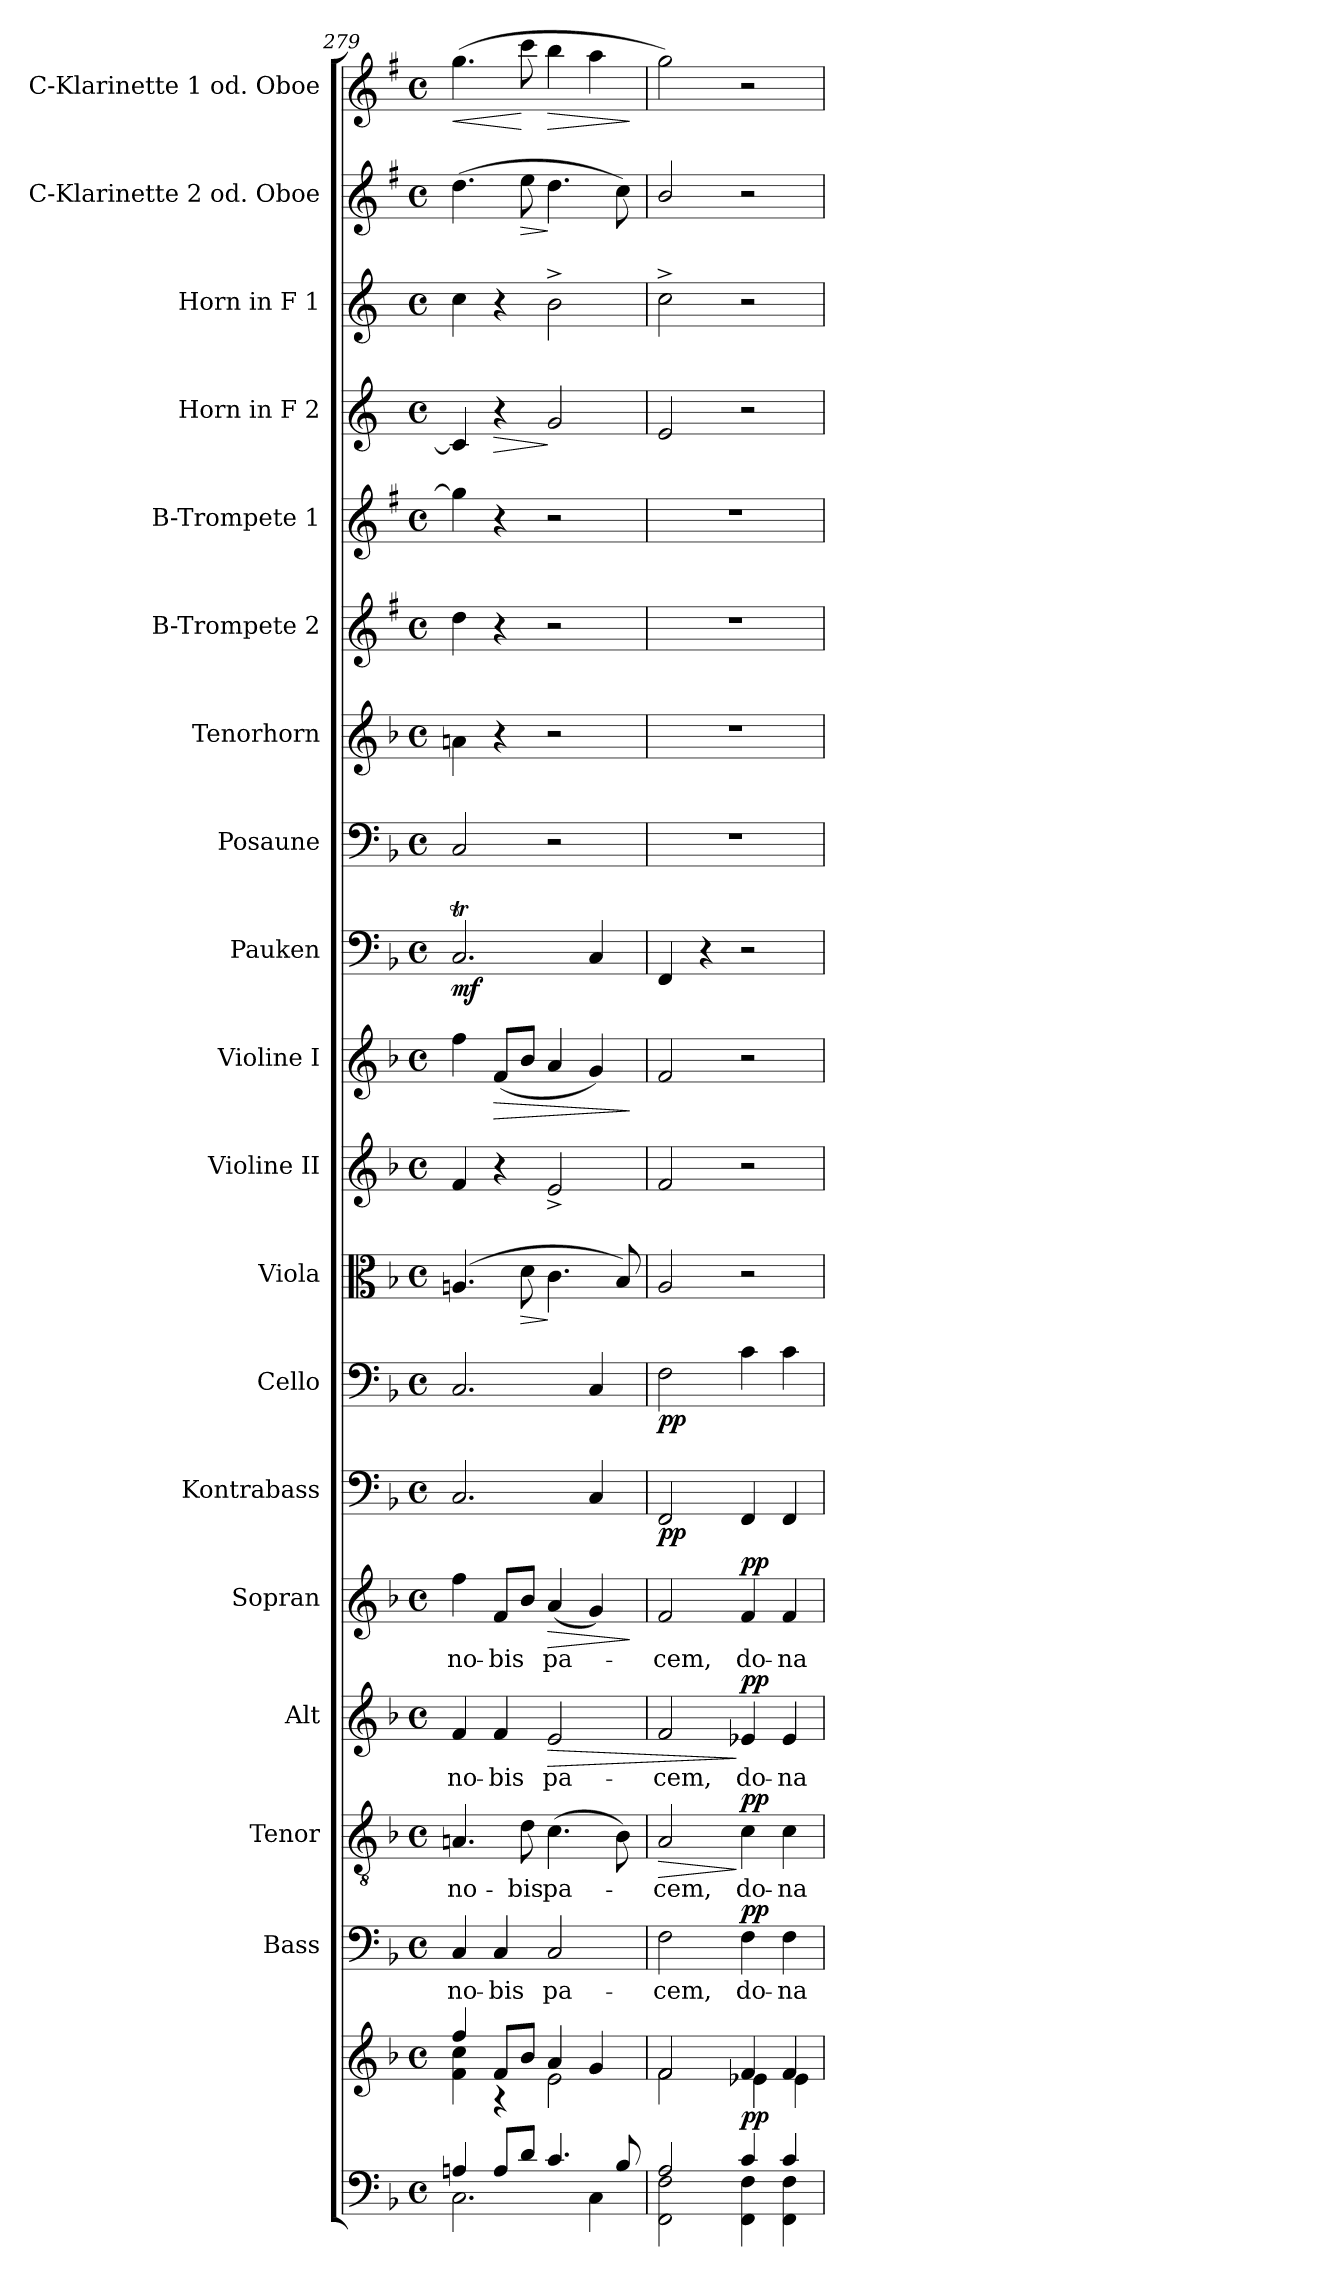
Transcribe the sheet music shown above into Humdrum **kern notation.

**kern	**kern	**dynam	**kern	**text	**dynam	**kern	**text	**dynam	**kern	**text	**dynam	**kern	**text	**dynam	**kern	**dynam	**kern	**dynam	**kern	**dynam	**kern	**kern	**dynam	**kern	**dynam	**kern	**kern	**kern	**kern	**kern	**dynam	**kern	**kern	**dynam	**kern	**dynam
*part19	*part19	*part19	*part18	*part18	*part18	*part17	*part17	*part17	*part16	*part16	*part16	*part15	*part15	*part15	*part14	*part14	*part13	*part13	*part12	*part12	*part11	*part10	*part10	*part9	*part9	*part8	*part7	*part6	*part5	*part4	*part4	*part3	*part2	*part2	*part1	*part1
*staff20	*staff19	*staff19/20	*staff18	*staff18	*staff18	*staff17	*staff17	*staff17	*staff16	*staff16	*staff16	*staff15	*staff15	*staff15	*staff14	*staff14	*staff13	*staff13	*staff12	*staff12	*staff11	*staff10	*staff10	*staff9	*staff9	*staff8	*staff7	*staff6	*staff5	*staff4	*staff4	*staff3	*staff2	*staff2	*staff1	*staff1
*	*	*	*I"Bass	*	*	*I"Tenor	*	*	*I"Alt	*	*	*I"Sopran	*	*	*I"Kontrabass	*	*I"Cello	*	*I"Viola	*	*I"Violine II	*I"Violine I	*	*I"Pauken	*	*I"Posaune	*I"Tenorhorn	*I"B-Trompete 2	*I"B-Trompete 1	*I"Horn in F 2	*	*I"Horn in F 1	*I"C-Klarinette 2 od. Oboe	*	*I"C-Klarinette 1 od. Oboe	*
*	*	*	*I'B.	*	*	*I'T.	*	*	*I'A.	*	*	*I'S.	*	*	*I'Kb.	*	*	*	*I'Vla.	*	*I'Vl. II	*I'Vl. I	*	*I'Pk.	*	*I'Pos.	*I'T. Hrn.	*I'B Trp. 2	*I'B Trp. 1	*	*	*	*I'C Kl. 2	*	*I'C Kl. 1	*
*clefF4	*clefG2	*	*clefF4	*	*	*clefGv2	*	*	*clefG2	*	*	*clefG2	*	*	*clefF4	*	*clefF4	*	*clefC3	*	*clefG2	*clefG2	*	*clefF4	*	*clefF4	*clefG2	*clefG2	*clefG2	*clefG2	*	*clefG2	*clefG2	*	*clefG2	*
*	*	*	*	*	*	*	*	*	*	*	*	*	*	*	*ITrd7c12	*	*	*	*	*	*	*	*	*	*	*	*ITrd8c14	*ITrd1c2	*ITrd1c2	*ITrd4c7	*	*ITrd4c7	*ITrd1c2	*	*ITrd1c2	*
*k[b-]	*k[b-]	*	*k[b-]	*	*	*k[b-]	*	*	*k[b-]	*	*	*k[b-]	*	*	*k[b-]	*	*k[b-]	*	*k[b-]	*	*k[b-]	*k[b-]	*	*k[b-]	*	*k[b-]	*k[b-]	*k[b-]	*k[b-]	*k[b-]	*	*k[b-]	*k[b-]	*	*k[b-]	*
*F:	*F:	*	*F:	*	*	*F:	*	*	*F:	*	*	*F:	*	*	*F:	*	*F:	*	*F:	*	*F:	*F:	*	*F:	*	*F:	*F:	*F:	*F:	*F:	*	*F:	*F:	*	*F:	*
*M4/4	*M4/4	*	*M4/4	*	*	*M4/4	*	*	*M4/4	*	*	*M4/4	*	*	*M4/4	*	*M4/4	*	*M4/4	*	*M4/4	*M4/4	*	*M4/4	*	*M4/4	*M4/4	*M4/4	*M4/4	*M4/4	*	*M4/4	*M4/4	*	*M4/4	*
*met(c)	*met(c)	*	*met(c)	*	*	*met(c)	*	*	*met(c)	*	*	*met(c)	*	*	*met(c)	*	*met(c)	*	*met(c)	*	*met(c)	*met(c)	*	*met(c)	*	*met(c)	*met(c)	*met(c)	*met(c)	*met(c)	*	*met(c)	*met(c)	*	*met(c)	*
=279	=279	=279	=279	=279	=279	=279	=279	=279	=279	=279	=279	=279	=279	=279	=279	=279	=279	=279	=279	=279	=279	=279	=279	=279	=279	=279	=279	=279	=279	=279	=279	=279	=279	=279	=279	=279
*^	*^	*	*	*	*	*	*	*	*	*	*	*	*	*	*	*	*	*	*	*	*	*	*	*	*	*	*	*	*	*	*	*	*	*	*	*
!	!	!	!	!	!	!LO:LY:b	!	!	!LO:LY:b	!	!	!LO:LY:b	!	!	!LO:LY:b	!	!	!	!	!	!	!	!	!	!	!	!LO:DY:b	!	!	!	!	!	!	!	!	!	!	!LO:HP:b
4An/	2.C\	4ff/	4f\ 4cc\	.	4C/	no-	.	4.An/	no-	.	4f/	no-	.	4ff\	no-	.	2.CC/	.	2.C/	.	(4.An/	.	4f/	4ff\	.	2.CT/	mf	2C/	4An\	4cc\	4ff\]	4F/]	.	4f\	(>4.cc\	.	(>4.ff\	<
!	!	!	!	!	!	!LO:LY:b	!	!	!	!	!	!LO:LY:b	!	!	!LO:LY:b	!	!	!	!	!	!	!	!	!	!LO:HP:b	!	!	!	!	!	!	!	!LO:HP:b	!	!	!	!	!
8A/L	.	8f/L	4rA	.	4C/	-bis	.	.	.	.	4f/	-bis	.	8f/L	-bis	.	.	.	.	.	.	.	4r	(<8f/L	>	.	.	.	4r	4r	4r	4r	>	4r	.	.	.	.
!	!	!	!	!	!	!	!	!	!LO:LY:b	!	!	!	!	!	!	!	!	!	!	!	!	!LO:HP:b	!	!	!	!	!	!	!	!	!	!	!	!	!	!LO:HP:b	!	!
8d/J	.	8b-/J	.	.	.	.	.	8d\	-bis	.	.	.	.	8b-/J	.	.	.	.	.	.	8d\	>	.	8b-/J	.	.	.	.	.	.	.	.	.	.	8dd\	>	8bb-\	[
!	!	!	!	!	!	!LO:LY:b	!	!	!LO:LY:b	!	!	!LO:LY:b	!LO:HP:b	!	!LO:LY:b	!LO:HP:b	!	!	!	!	!	!	!	!	!	!	!	!	!	!	!	!	!	!	!	!	!	!LO:HP:b
4.c/	.	4a/	2e\	.	2C/	pa-	.	(>4.c\	pa-	.	2e/	pa-	>	(<4a/	pa-	>	.	.	.	.	4.c\	]	2e^</	4a/	.	.	.	2r	2r	2r	2r	2c/	]	2e^>\	4.cc\	]	4aa\	>
.	4C\	4g/	.	.	.	.	.	.	.	.	.	.	.	4g/)	.	.	4CC/	.	4C/	.	.	.	.	4g/)	.	4C/	.	.	.	.	.	.	.	.	.	.	4gg\	.
8B-/	.	.	.	.	.	.	.	8B-\)	.	.	.	.	.	.	.	.	.	.	.	.	8B-/)	.	.	.	.	.	.	.	.	.	.	.	.	.	8b-\)	.	.	.
*v	*v	*	*	*	*	*	*	*	*	*	*	*	*	*	*	*	*	*	*	*	*	*	*	*	*	*	*	*	*	*	*	*	*	*	*	*	*	*
*	*v	*v	*	*	*	*	*	*	*	*	*	*	*	*	*	*	*	*	*	*	*	*	*	*	*	*	*	*	*	*	*	*	*	*	*	*	*
.	.	.	.	.	.	.	.	.	.	.	.	.	.	]	.	.	.	.	.	.	.	.	]	.	.	.	.	.	.	.	.	.	.	.	.	]
=280	=280	=280	=280	=280	=280	=280	=280	=280	=280	=280	=280	=280	=280	=280	=280	=280	=280	=280	=280	=280	=280	=280	=280	=280	=280	=280	=280	=280	=280	=280	=280	=280	=280	=280	=280	=280
*^	*^	*	*	*	*	*	*	*	*	*	*	*	*	*	*	*	*	*	*	*	*	*	*	*	*	*	*	*	*	*	*	*	*	*	*	*
!	!	!	!	!	!	!LO:LY:b	!	!	!LO:LY:b	!LO:HP:b	!	!LO:LY:b	!	!	!LO:LY:b	!	!	!LO:DY:b	!	!LO:DY:b	!	!	!	!	!	!	!	!	!	!	!	!	!	!	!	!	!	!
2A/	2FF\ 2F\	2f/	2f\	.	2F\	-cem,	.	2A/	-cem,	>	2f/	-cem,	.	2f/	-cem,	.	2FFF/	pp	2F\	pp	2A/	.	2f/	2f/	.	4FF/	.	1r	1r	1r	1r	2A/	.	2f^>\	2a/	.	2ff\)	.
.	.	.	.	.	.	.	.	.	.	.	.	.	.	.	.	.	.	.	.	.	.	.	.	.	.	4r	.	.	.	.	.	.	.	.	.	.	.	.
!	!	!	!	!LO:DY:b	!	!LO:LY:b	!LO:DY:a	!	!LO:LY:b	!LO:DY:n=1:a	!	!LO:LY:b	!LO:DY:n=1:a	!	!LO:LY:b	!LO:DY:a	!	!	!	!	!	!	!	!	!	!	!	!	!	!	!	!	!	!	!	!	!	!
4c/	4FF\ 4F\	4f/	4e-X\	pp	4F\	do-	pp	4c\	do-	] pp	4e-X/	do-	] pp	4f/	do-	pp	4FFF/	.	4c\	.	2r	.	2r	2r	.	2r	.	.	.	.	.	2r	.	2r	2r	.	2r	.
!	!	!	!	!	!	!LO:LY:b	!	!	!LO:LY:b	!	!	!LO:LY:b	!	!	!LO:LY:b	!	!	!	!	!	!	!	!	!	!	!	!	!	!	!	!	!	!	!	!	!	!	!
4c/	4FF\ 4F\	4f/	4e-\	.	4F\	-na	.	4c\	-na	.	4e-/	-na	.	4f/	-na	.	4FFF/	.	4c\	.	.	.	.	.	.	.	.	.	.	.	.	.	.	.	.	.	.	.
*v	*v	*	*	*	*	*	*	*	*	*	*	*	*	*	*	*	*	*	*	*	*	*	*	*	*	*	*	*	*	*	*	*	*	*	*	*	*	*
*	*v	*v	*	*	*	*	*	*	*	*	*	*	*	*	*	*	*	*	*	*	*	*	*	*	*	*	*	*	*	*	*	*	*	*	*	*	*
=	=	=	=	=	=	=	=	=	=	=	=	=	=	=	=	=	=	=	=	=	=	=	=	=	=	=	=	=	=	=	=	=	=	=	=	=
*-	*-	*-	*-	*-	*-	*-	*-	*-	*-	*-	*-	*-	*-	*-	*-	*-	*-	*-	*-	*-	*-	*-	*-	*-	*-	*-	*-	*-	*-	*-	*-	*-	*-	*-	*-	*-
